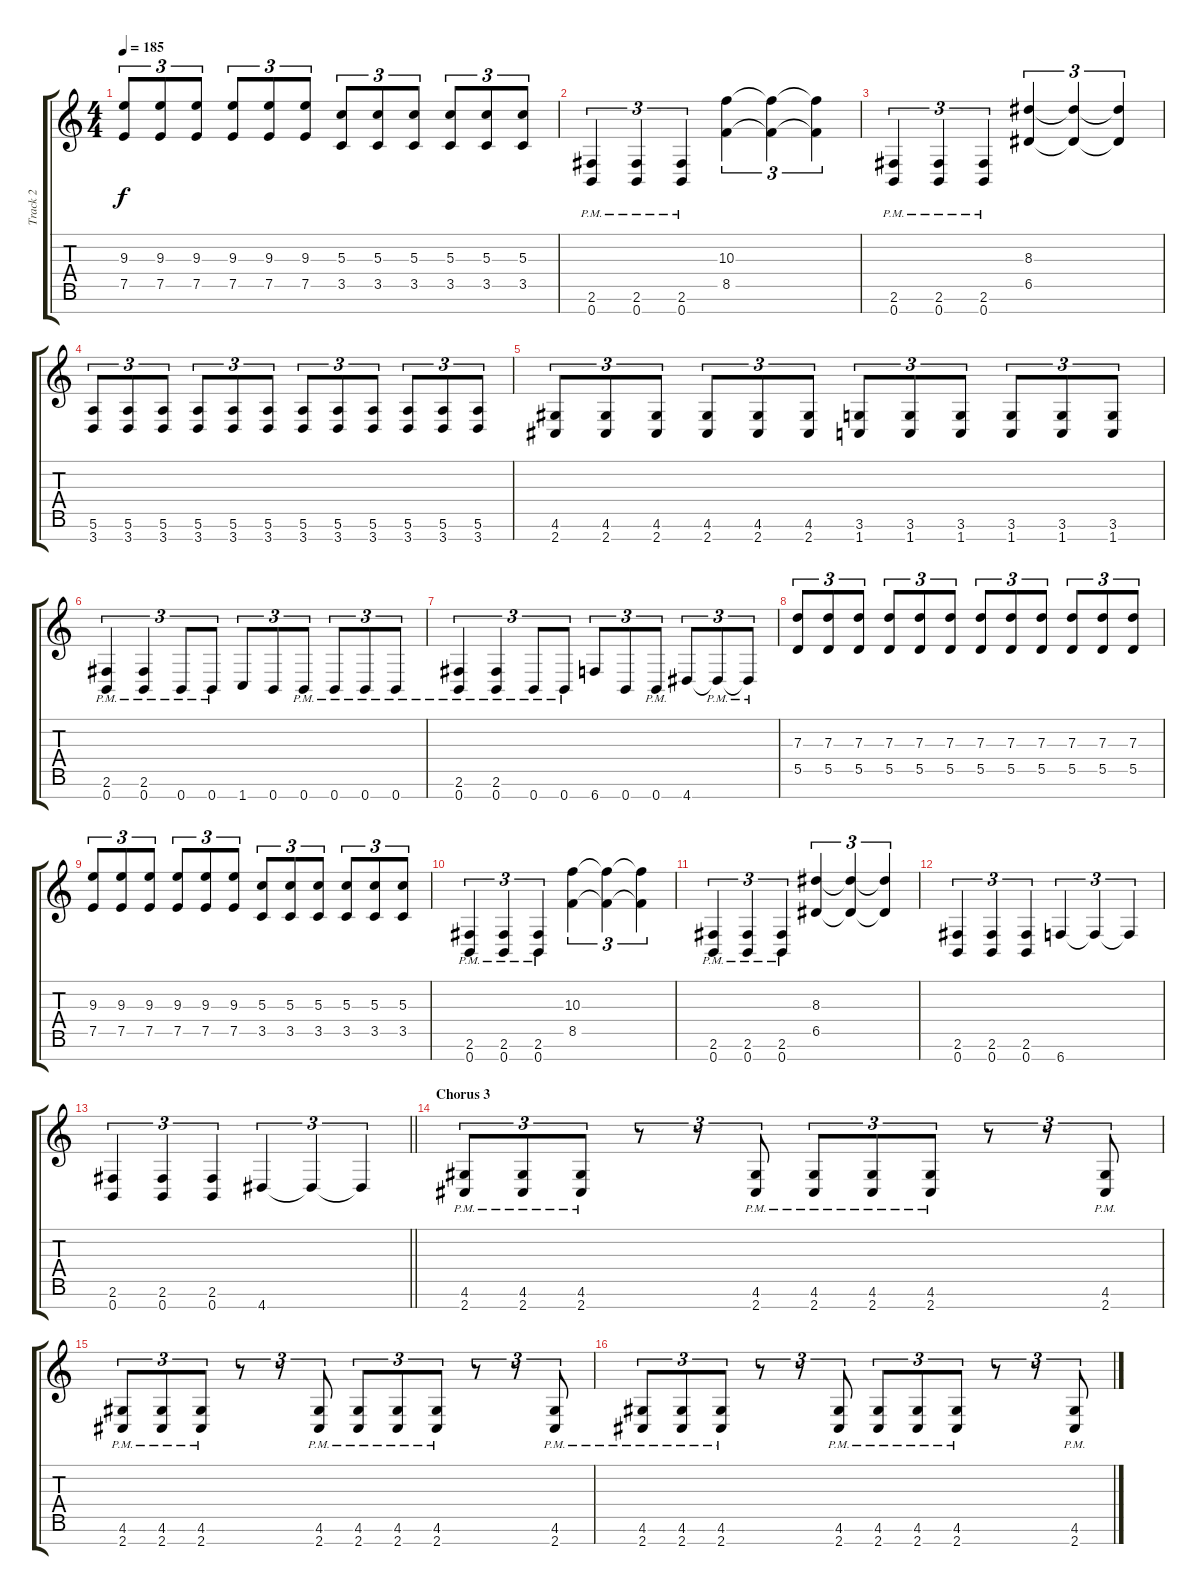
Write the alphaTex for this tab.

\track ("Track 2" "Track 2") {instrument distortionguitar}
\staff {score tabs}
\tuning (E4 B3 G3 D3 A2 E2 B1) {hide}
\ts (4 4)
\tempo 185
\clef g2
\ks c
(9.3 7.5).8{tu (3 2) dy f} (9.3 7.5).8{tu (3 2)} (9.3 7.5).8{tu (3 2)} (9.3 7.5).8{tu (3 2)} (9.3 7.5).8{tu (3 2)} (9.3 7.5).8{tu (3 2)} (5.3 3.5).8{tu (3 2)} (5.3 3.5).8{tu (3 2)} (5.3 3.5).8{tu (3 2)} (5.3 3.5).8{tu (3 2)} (5.3 3.5).8{tu (3 2)} (5.3 3.5).8{tu (3 2)} |
(2.6{pm} 0.7{pm}).4{tu (3 2)} (2.6{pm} 0.7{pm}).4{tu (3 2)} (2.6{pm} 0.7{pm}).4{tu (3 2)} (10.3 8.5).4{tu (3 2)} (10.3{t} 8.5{t}).4{tu (3 2)} (10.3{t} 8.5{t}).4{tu (3 2)} |
(2.6{pm} 0.7{pm}).4{tu (3 2)} (2.6{pm} 0.7{pm}).4{tu (3 2)} (2.6{pm} 0.7{pm}).4{tu (3 2)} (8.3 6.5).4{tu (3 2)} (8.3{t} 6.5{t}).4{tu (3 2)} (8.3{t} 6.5{t}).4{tu (3 2)} |
(5.6 3.7).8{tu (3 2)} (5.6 3.7).8{tu (3 2)} (5.6 3.7).8{tu (3 2)} (5.6 3.7).8{tu (3 2)} (5.6 3.7).8{tu (3 2)} (5.6 3.7).8{tu (3 2)} (5.6 3.7).8{tu (3 2)} (5.6 3.7).8{tu (3 2)} (5.6 3.7).8{tu (3 2)} (5.6 3.7).8{tu (3 2)} (5.6 3.7).8{tu (3 2)} (5.6 3.7).8{tu (3 2)} |
(4.6 2.7).8{tu (3 2)} (4.6 2.7).8{tu (3 2)} (4.6 2.7).8{tu (3 2)} (4.6 2.7).8{tu (3 2)} (4.6 2.7).8{tu (3 2)} (4.6 2.7).8{tu (3 2)} (3.6 1.7).8{tu (3 2)} (3.6 1.7).8{tu (3 2)} (3.6 1.7).8{tu (3 2)} (3.6 1.7).8{tu (3 2)} (3.6 1.7).8{tu (3 2)} (3.6 1.7).8{tu (3 2)} |
(2.6{pm} 0.7{pm}).4{tu (3 2)} (2.6{pm} 0.7{pm}).4{tu (3 2)} 0.7{pm}.8{tu (3 2)} 0.7{pm}.8{tu (3 2)} 1.7.8{tu (3 2)} 0.7.8{tu (3 2)} 0.7{pm}.8{tu (3 2)} 0.7{pm}.8{tu (3 2)} 0.7{pm}.8{tu (3 2)} 0.7{pm}.8{tu (3 2)} |
(2.6{pm} 0.7{pm}).4{tu (3 2)} (2.6{pm} 0.7{pm}).4{tu (3 2)} 0.7{pm}.8{tu (3 2)} 0.7{pm}.8{tu (3 2)} 6.7.8{tu (3 2)} 0.7.8{tu (3 2)} 0.7{pm}.8{tu (3 2)} 4.7.8{tu (3 2)} 4.7{pm t}.8{tu (3 2)} 4.7{pm t}.8{tu (3 2)} |
(7.3 5.5).8{tu (3 2)} (7.3 5.5).8{tu (3 2)} (7.3 5.5).8{tu (3 2)} (7.3 5.5).8{tu (3 2)} (7.3 5.5).8{tu (3 2)} (7.3 5.5).8{tu (3 2)} (7.3 5.5).8{tu (3 2)} (7.3 5.5).8{tu (3 2)} (7.3 5.5).8{tu (3 2)} (7.3 5.5).8{tu (3 2)} (7.3 5.5).8{tu (3 2)} (7.3 5.5).8{tu (3 2)} |
(9.3 7.5).8{tu (3 2)} (9.3 7.5).8{tu (3 2)} (9.3 7.5).8{tu (3 2)} (9.3 7.5).8{tu (3 2)} (9.3 7.5).8{tu (3 2)} (9.3 7.5).8{tu (3 2)} (5.3 3.5).8{tu (3 2)} (5.3 3.5).8{tu (3 2)} (5.3 3.5).8{tu (3 2)} (5.3 3.5).8{tu (3 2)} (5.3 3.5).8{tu (3 2)} (5.3 3.5).8{tu (3 2)} |
(2.6{pm} 0.7{pm}).4{tu (3 2)} (2.6{pm} 0.7{pm}).4{tu (3 2)} (2.6{pm} 0.7{pm}).4{tu (3 2)} (10.3 8.5).4{tu (3 2)} (10.3{t} 8.5{t}).4{tu (3 2)} (10.3{t} 8.5{t}).4{tu (3 2)} |
(2.6{pm} 0.7{pm}).4{tu (3 2)} (2.6{pm} 0.7{pm}).4{tu (3 2)} (2.6{pm} 0.7{pm}).4{tu (3 2)} (8.3 6.5).4{tu (3 2)} (8.3{t} 6.5{t}).4{tu (3 2)} (8.3{t} 6.5{t}).4{tu (3 2)} |
(2.6 0.7).4{tu (3 2)} (2.6 0.7).4{tu (3 2)} (2.6 0.7).4{tu (3 2)} 6.7.4{tu (3 2)} 6.7{t}.4{tu (3 2)} 6.7{t}.4{tu (3 2)} |
\barLineRight lightlight
(2.6 0.7).4{tu (3 2)} (2.6 0.7).4{tu (3 2)} (2.6 0.7).4{tu (3 2)} 4.7.4{tu (3 2)} 4.7{t}.4{tu (3 2)} 4.7{t}.4{tu (3 2)} |
\section ("" "Chorus 3")
(4.6{pm} 2.7{pm}).8{tu (3 2)} (4.6{pm} 2.7{pm}).8{tu (3 2)} (4.6{pm} 2.7{pm}).8{tu (3 2)} r.8{tu (3 2)} r.8{tu (3 2)} (4.6{pm} 2.7{pm}).8{tu (3 2)} (4.6{pm} 2.7{pm}).8{tu (3 2)} (4.6{pm} 2.7{pm}).8{tu (3 2)} (4.6{pm} 2.7{pm}).8{tu (3 2)} r.8{tu (3 2)} r.8{tu (3 2)} (4.6{pm} 2.7{pm}).8{tu (3 2)} |
(4.6{pm} 2.7{pm}).8{tu (3 2)} (4.6{pm} 2.7{pm}).8{tu (3 2)} (4.6{pm} 2.7{pm}).8{tu (3 2)} r.8{tu (3 2)} r.8{tu (3 2)} (4.6{pm} 2.7{pm}).8{tu (3 2)} (4.6{pm} 2.7{pm}).8{tu (3 2)} (4.6{pm} 2.7{pm}).8{tu (3 2)} (4.6{pm} 2.7{pm}).8{tu (3 2)} r.8{tu (3 2)} r.8{tu (3 2)} (4.6{pm} 2.7{pm}).8{tu (3 2)} |
(4.6{pm} 2.7{pm}).8{tu (3 2)} (4.6{pm} 2.7{pm}).8{tu (3 2)} (4.6{pm} 2.7{pm}).8{tu (3 2)} r.8{tu (3 2)} r.8{tu (3 2)} (4.6{pm} 2.7{pm}).8{tu (3 2)} (4.6{pm} 2.7{pm}).8{tu (3 2)} (4.6{pm} 2.7{pm}).8{tu (3 2)} (4.6{pm} 2.7{pm}).8{tu (3 2)} r.8{tu (3 2)} r.8{tu (3 2)} (4.6{pm} 2.7{pm}).8{tu (3 2)}
